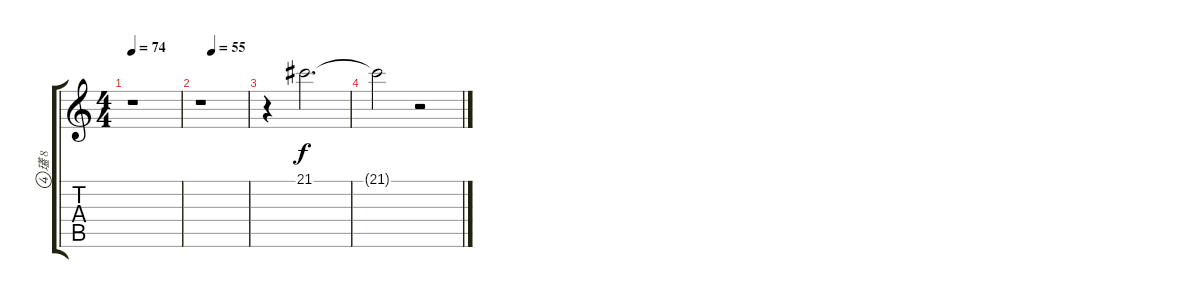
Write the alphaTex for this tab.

\track ("瓂 8" "瓂 8") {instrument pad2warm}
\staff {score tabs}
\tuning (E4 B3 G3 D3 A2 E2) {hide}
\ts (4 4)
\tempo 74
\clef g2
\ks c
r.1{dy f} |
\tempo (55 0.25)
r.1 |
r.4 21.1.2{d volume 0} |
21.1{t}.2 r.2
